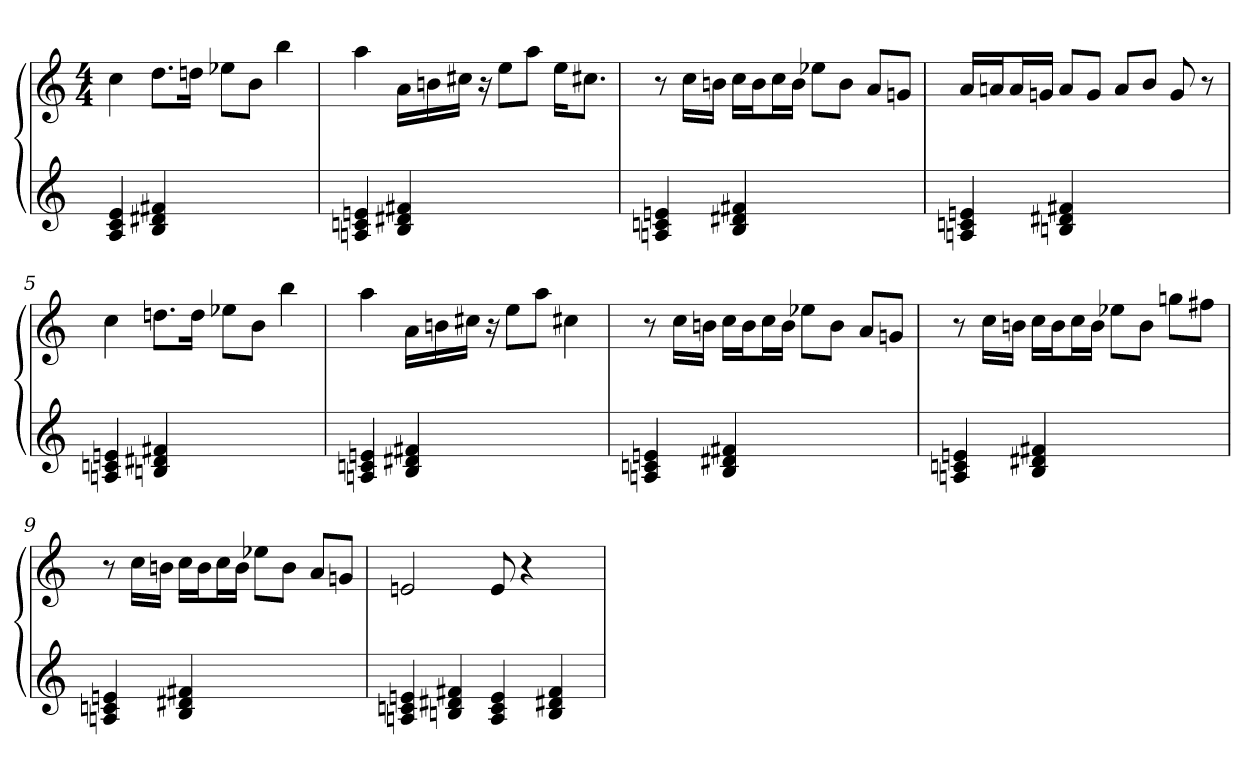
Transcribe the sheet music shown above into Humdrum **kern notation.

**kern	**kern
*part2	*part1
*staff2	*staff1
*	*M4/4
=1	=1
4A 4c 4e	4cc
4B 4d#X 4f#X	8.ddL
.	16ddnJk
2ryy	8ee-XL
.	8bJ
.	4bb
=2	=2
4An 4cn 4en	4aa
4B 4d#X 4f#X	16aLL
.	16bn
.	16cc#XJJ
.	16r
2ryy	8eeL
.	8aaJ
.	16eeKL
.	8.cc#XJ
=3	=3
4An 4cn 4en	8r
.	16ccLL
.	16bnJJ
4B 4d#X 4f#X	16ccLL
.	16bJ
.	16ccL
.	16bJJ
2ryy	8ee-XL
.	8bJ
.	8aL
.	8gnJ
=4	=4
4An 4cn 4en	16aLL
.	16anJ
.	16aL
.	16gnJJ
4Bn 4d#X 4f#X	8aL
.	8gJ
2ryy	8aL
.	8bJ
.	8g
.	8r
=5	=5
4An 4cn 4en	4cc
4Bn 4d#X 4f#X	8.ddnL
.	16ddJk
2ryy	8ee-XL
.	8bJ
.	4bb
=6	=6
4An 4cn 4en	4aa
4B 4d#X 4f#X	16aLL
.	16bn
.	16cc#XJJ
.	16r
2ryy	8eeL
.	8aaJ
.	4cc#X
=7	=7
4An 4cn 4en	8r
.	16ccLL
.	16bnJJ
4B 4d#X 4f#X	16ccLL
.	16bJ
.	16ccL
.	16bJJ
2ryy	8ee-XL
.	8bJ
.	8aL
.	8gnJ
=8	=8
4An 4cn 4en	8r
.	16ccLL
.	16bnJJ
4B 4d#X 4f#X	16ccLL
.	16bJ
.	16ccL
.	16bJJ
2ryy	8ee-XL
.	8bJ
.	8ggnL
.	8ff#XJ
=9	=9
4An 4cn 4en	8r
.	16ccLL
.	16bnJJ
4B 4d#X 4f#X	16ccLL
.	16bJ
.	16ccL
.	16bJJ
2ryy	8ee-XL
.	8bJ
.	8aL
.	8gnJ
=10	=10
4An 4cn 4en	2en
4Bn 4d#X 4f#X	.
4A 4c 4e	8e
.	4r
4B 4d#X 4f#	.
.	8ryy
=	=
*-	*-
